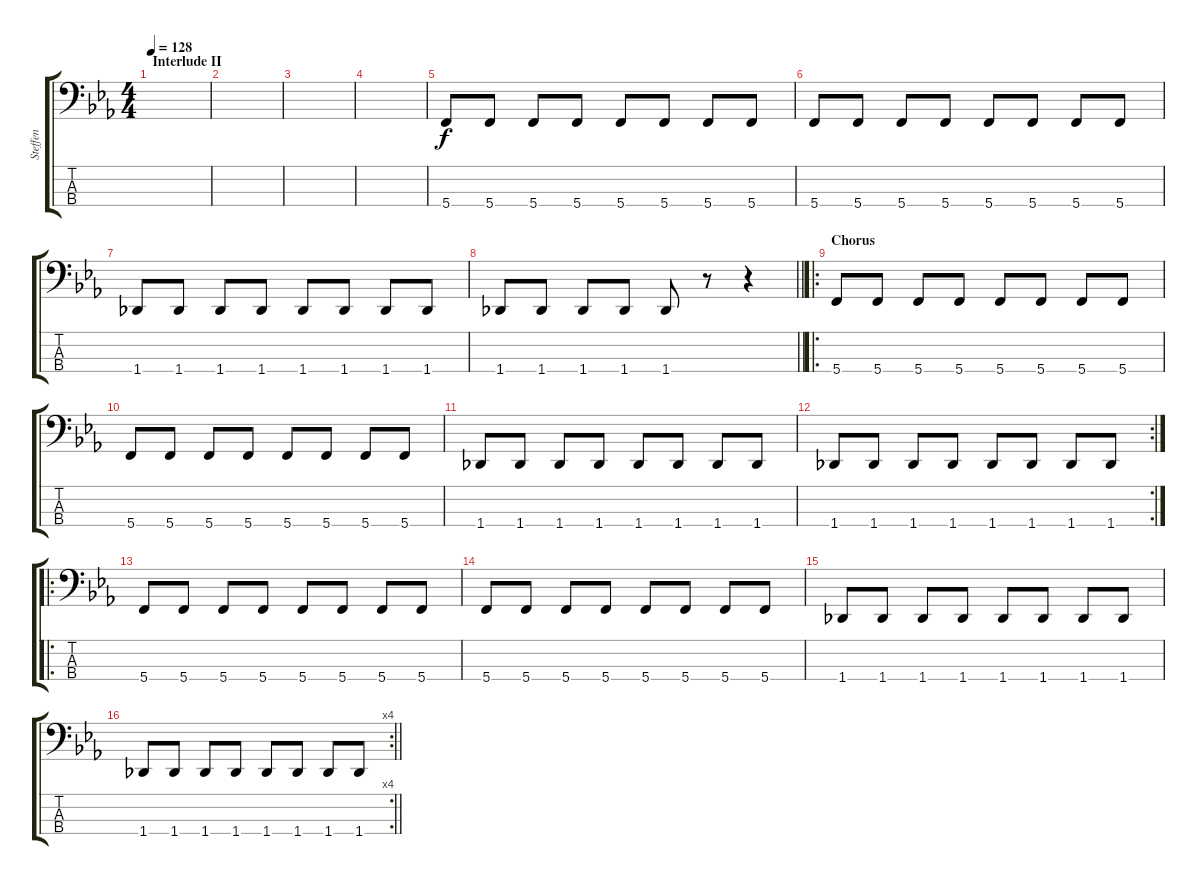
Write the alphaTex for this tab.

\track ("Steffen" "Steffen") {instrument electricbasspick}
\staff {score tabs}
\tuning (F2 C2 G1 C1) {hide}
\ts (4 4)
\section ("" "Interlude II")
\tempo 128
\clef f4
\ks cminor
|
|
|
|
5.4.8{volume 13} 5.4.8 5.4.8 5.4.8 5.4.8 5.4.8 5.4.8 5.4.8 |
5.4.8 5.4.8 5.4.8 5.4.8 5.4.8 5.4.8 5.4.8 5.4.8 |
1.4.8 1.4.8 1.4.8 1.4.8 1.4.8 1.4.8 1.4.8 1.4.8 |
\barLineRight lightlight
1.4.8 1.4.8 1.4.8 1.4.8 1.4.8 r.8 r.4 |
\ro
\section ("" "Chorus")
5.4.8{dy f} 5.4.8 5.4.8 5.4.8 5.4.8 5.4.8 5.4.8 5.4.8 |
5.4.8 5.4.8 5.4.8 5.4.8 5.4.8 5.4.8 5.4.8 5.4.8 |
1.4.8 1.4.8 1.4.8 1.4.8 1.4.8 1.4.8 1.4.8 1.4.8 |
\rc 2
1.4.8 1.4.8 1.4.8 1.4.8 1.4.8 1.4.8 1.4.8 1.4.8 |
\ro
5.4.8 5.4.8 5.4.8 5.4.8 5.4.8 5.4.8 5.4.8 5.4.8 |
5.4.8 5.4.8 5.4.8 5.4.8 5.4.8 5.4.8 5.4.8 5.4.8 |
1.4.8 1.4.8 1.4.8 1.4.8 1.4.8 1.4.8 1.4.8 1.4.8 |
\rc 4
\barLineRight lightlight
1.4.8 1.4.8 1.4.8 1.4.8 1.4.8 1.4.8 1.4.8 1.4.8
